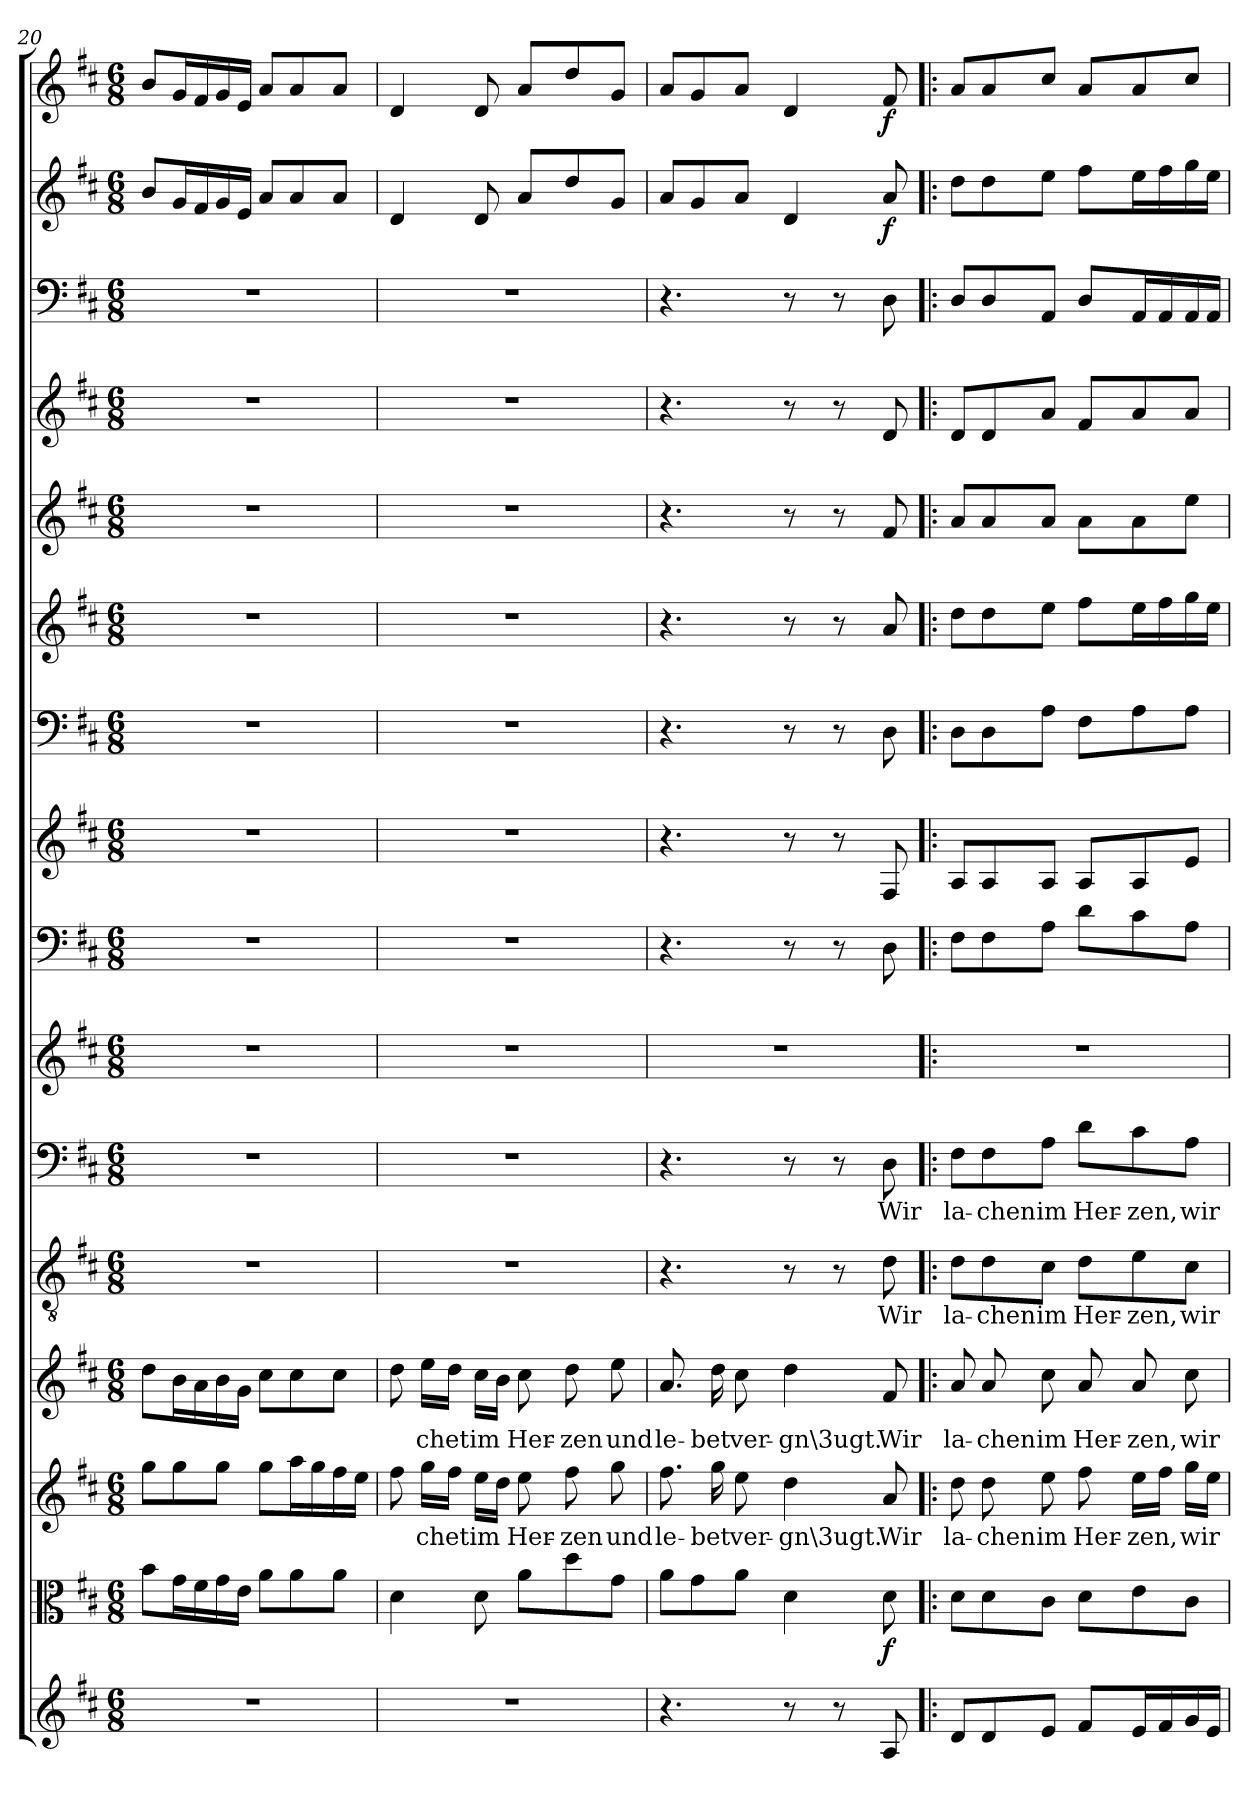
**kern	**kern	**dynam	**kern	**text	**kern	**text	**kern	**text	**kern	**text	**kern	**kern	**kern	**kern	**kern	**kern	**kern	**kern	**kern	**dynam	**kern	**dynam
*part16	*part15	*part15	*part14	*part14	*part13	*part13	*part12	*part12	*part11	*part11	*part10	*part9	*part8	*part7	*part6	*part5	*part4	*part3	*part2	*part2	*part1	*part1
*staff16	*staff15	*staff15	*staff14	*staff14	*staff13	*staff13	*staff12	*staff12	*staff11	*staff11	*staff10	*staff9	*staff8	*staff7	*staff6	*staff5	*staff4	*staff3	*staff2	*staff2	*staff1	*staff1
*clefG2	*clefC3	*	*clefG2	*	*clefG2	*	*clefGv2	*	*clefF4	*	*clefG2	*clefF4	*clefG2	*clefF4	*clefG2	*clefG2	*clefG2	*clefF4	*clefG2	*	*clefG2	*
*k[f#c#]	*k[f#c#]	*	*k[f#c#]	*	*k[f#c#]	*	*k[f#c#]	*	*k[f#c#]	*	*k[f#c#]	*k[f#c#]	*k[f#c#]	*k[f#c#]	*k[f#c#]	*k[f#c#]	*k[f#c#]	*k[f#c#]	*k[f#c#]	*	*k[f#c#]	*
*D:	*D:	*	*D:	*	*D:	*	*D:	*	*D:	*	*D:	*D:	*D:	*D:	*D:	*D:	*D:	*D:	*D:	*	*D:	*
*M6/8	*M6/8	*	*M6/8	*	*M6/8	*	*M6/8	*	*M6/8	*	*M6/8	*M6/8	*M6/8	*M6/8	*M6/8	*M6/8	*M6/8	*M6/8	*M6/8	*	*M6/8	*
=20	=20	=20	=20	=20	=20	=20	=20	=20	=20	=20	=20	=20	=20	=20	=20	=20	=20	=20	=20	=20	=20	=20
2.r	8b\L	.	8gg\L	.	8dd\L	.	2.r	.	2.r	.	2.r	2.r	2.r	2.r	2.r	2.r	2.r	2.r	8b/L	.	8b/L	.
.	16g\L	.	8gg\	.	16b\L	.	.	.	.	.	.	.	.	.	.	.	.	.	16g/L	.	16g/L	.
.	16f#\	.	.	.	16a\	.	.	.	.	.	.	.	.	.	.	.	.	.	16f#/	.	16f#/	.
.	16g\	.	8gg\J	.	16b\	.	.	.	.	.	.	.	.	.	.	.	.	.	16g/	.	16g/	.
.	16e\JJ	.	.	.	16g\JJ	.	.	.	.	.	.	.	.	.	.	.	.	.	16e/JJ	.	16e/JJ	.
.	8a\L	.	8gg\L	.	8cc#\L	.	.	.	.	.	.	.	.	.	.	.	.	.	8a/L	.	8a/L	.
.	8a\	.	16aa\L	.	8cc#\	.	.	.	.	.	.	.	.	.	.	.	.	.	8a/	.	8a/	.
.	.	.	16gg\	.	.	.	.	.	.	.	.	.	.	.	.	.	.	.	.	.	.	.
.	8a\J	.	16ff#\	.	8cc#\J	.	.	.	.	.	.	.	.	.	.	.	.	.	8a/J	.	8a/J	.
.	.	.	16ee\JJ	.	.	.	.	.	.	.	.	.	.	.	.	.	.	.	.	.	.	.
=21	=21	=21	=21	=21	=21	=21	=21	=21	=21	=21	=21	=21	=21	=21	=21	=21	=21	=21	=21	=21	=21	=21
2.r	4d\	.	8ff#\	.	8dd\	.	2.r	.	2.r	.	2.r	2.r	2.r	2.r	2.r	2.r	2.r	2.r	4d/	.	4d/	.
.	.	.	16gg\LL	-chet	16ee\LL	-chet	.	.	.	.	.	.	.	.	.	.	.	.	.	.	.	.
.	.	.	16ff#\JJ	.	16dd\JJ	.	.	.	.	.	.	.	.	.	.	.	.	.	.	.	.	.
.	8d\	.	16ee\LL	im	16cc#\LL	im	.	.	.	.	.	.	.	.	.	.	.	.	8d/	.	8d/	.
.	.	.	16dd\JJ	.	16b\JJ	.	.	.	.	.	.	.	.	.	.	.	.	.	.	.	.	.
.	8a\L	.	8ee\	Her-	8cc#\	Her-	.	.	.	.	.	.	.	.	.	.	.	.	8a/L	.	8a/L	.
.	8dd\	.	8ff#\	-zen	8dd\	-zen	.	.	.	.	.	.	.	.	.	.	.	.	8dd/	.	8dd/	.
.	8g\J	.	8gg\	und	8ee\	und	.	.	.	.	.	.	.	.	.	.	.	.	8g/J	.	8g/J	.
=22	=22	=22	=22	=22	=22	=22	=22	=22	=22	=22	=22	=22	=22	=22	=22	=22	=22	=22	=22	=22	=22	=22
4.r	8a\L	.	8.ff#\	le-	8.a/	le-	4.r	.	4.r	.	2.r	4.r	4.r	4.r	4.r	4.r	4.r	4.r	8a/L	.	8a/L	.
.	8g\	.	.	.	.	.	.	.	.	.	.	.	.	.	.	.	.	.	8g/	.	8g/	.
.	.	.	16gg\	-bet	16dd\	-bet	.	.	.	.	.	.	.	.	.	.	.	.	.	.	.	.
.	8a\J	.	8ee\	ver-	8cc#\	ver-	.	.	.	.	.	.	.	.	.	.	.	.	8a/J	.	8a/J	.
8r	4d\	.	4dd\	-gn\3ugt.	4dd\	-gn\3ugt.	8r	.	8r	.	.	8r	8r	8r	8r	8r	8r	8r	4d/	.	4d/	.
8r	.	.	.	.	.	.	8r	.	8r	.	.	8r	8r	8r	8r	8r	8r	8r	.	.	.	.
8A/	8d\	f	8a/	Wir	8f#/	Wir	8d\	Wir	8D\	Wir	.	8D\	8F#/	8D\	8a/	8f#/	8d/	8D\	8a/	f	8f#/	f
=23!|:	=23!|:	=23!|:	=23!|:	=23!|:	=23!|:	=23!|:	=23!|:	=23!|:	=23!|:	=23!|:	=23!|:	=23!|:	=23!|:	=23!|:	=23!|:	=23!|:	=23!|:	=23!|:	=23!|:	=23!|:	=23!|:	=23!|:
8d/L	8d\L	.	8dd\	la-	8a/	la-	8d\L	la-	8F#\L	la-	2.r	8F#\L	8A/L	8D\L	8dd\L	8a/L	8d/L	8D/L	8dd\L	.	8a/L	.
8d/	8d\	.	8dd\	-chen	8a/	-chen	8d\	-chen	8F#\	-chen	.	8F#\	8A/	8D\	8dd\	8a/	8d/	8D/	8dd\	.	8a/	.
8e/J	8c#\J	.	8ee\	im	8cc#\	im	8c#\J	im	8A\J	im	.	8A\J	8A/J	8A\J	8ee\J	8a/J	8a/J	8AA/J	8ee\J	.	8cc#/J	.
8f#/L	8d\L	.	8ff#\	Her-	8a/	Her-	8d\L	Her-	8d\L	Her-	.	8d\L	8A/L	8F#\L	8ff#\L	8a\L	8f#/L	8D/L	8ff#\L	.	8a/L	.
16e/L	8e\	.	16ee\LL	-zen,	8a/	-zen,	8e\	-zen,	8c#\	-zen,	.	8c#\	8A/	8A\	16ee\L	8a\	8a/	16AA/L	16ee\L	.	8a/	.
16f#/	.	.	16ff#\JJ	.	.	.	.	.	.	.	.	.	.	.	16ff#\	.	.	16AA/	16ff#\	.	.	.
16g/	8c#\J	.	16gg\LL	wir	8cc#\	wir	8c#\J	wir	8A\J	wir	.	8A\J	8e/J	8A\J	16gg\	8ee\J	8a/J	16AA/	16gg\	.	8cc#/J	.
16e/JJ	.	.	16ee\JJ	.	.	.	.	.	.	.	.	.	.	.	16ee\JJ	.	.	16AA/JJ	16ee\JJ	.	.	.
=	=	=	=	=	=	=	=	=	=	=	=	=	=	=	=	=	=	=	=	=	=	=
*-	*-	*-	*-	*-	*-	*-	*-	*-	*-	*-	*-	*-	*-	*-	*-	*-	*-	*-	*-	*-	*-	*-
